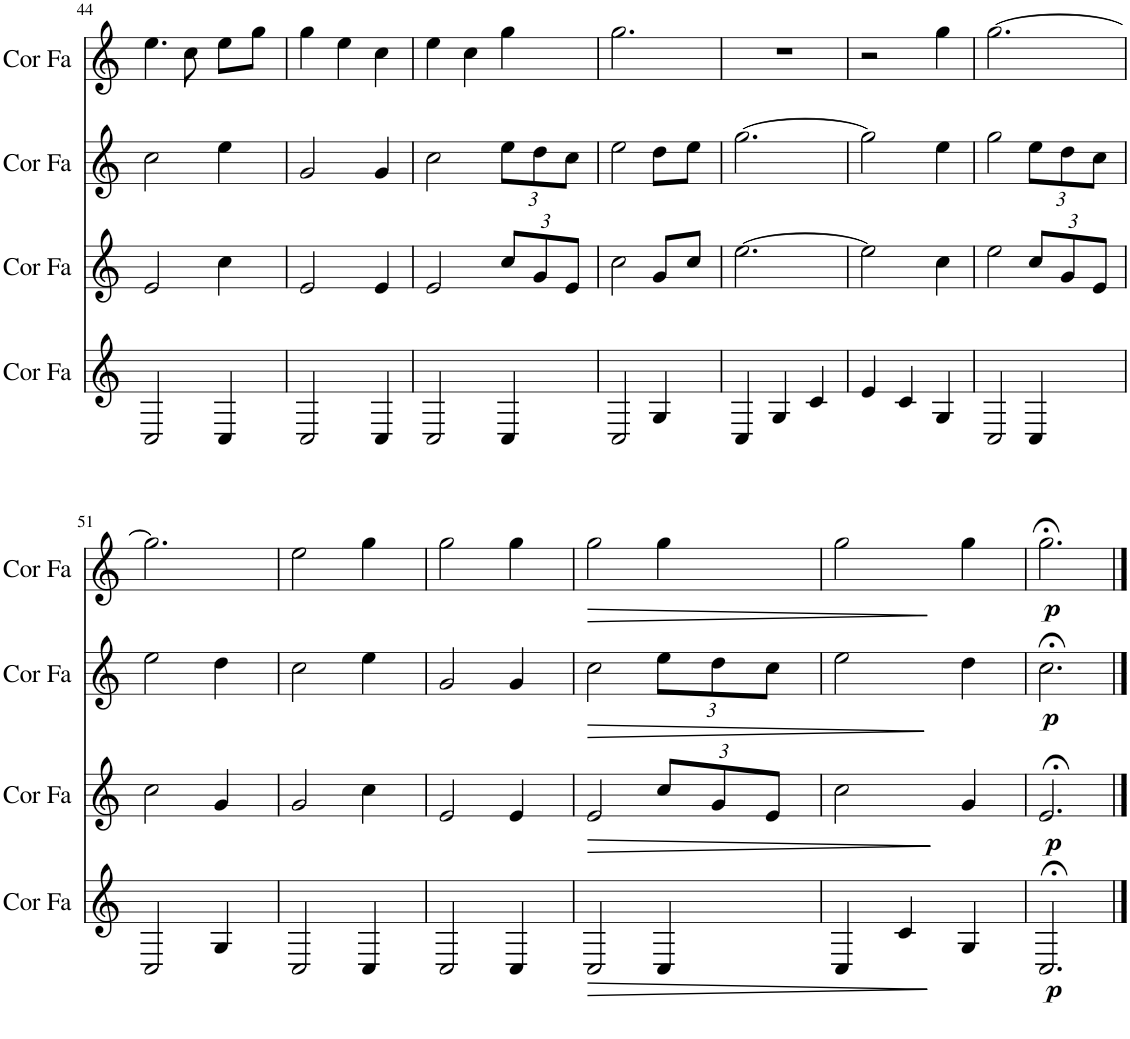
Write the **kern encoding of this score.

**kern	**dynam	**kern	**dynam	**kern	**dynam	**kern	**dynam
*part4	*part4	*part3	*part3	*part2	*part2	*part1	*part1
*staff4	*staff4	*staff3	*staff3	*staff2	*staff2	*staff1	*staff1
*I"Cor en Fa	*	*I"Cor en Fa	*	*I"Cor en Fa	*	*I"Cor en Fa	*
*I'Cor Fa	*	*I'Cor Fa	*	*I'Cor Fa	*	*I'Cor Fa	*
!!LO:PB:g=z
*clefG2	*	*clefG2	*	*clefG2	*	*clefG2	*
*Trd4c7	*	*Trd4c7	*	*Trd4c7	*	*Trd4c7	*
*k[]	*	*k[]	*	*k[]	*	*k[]	*
*M3/4	*	*M3/4	*	*M3/4	*	*M3/4	*
=44	=44	=44	=44	=44	=44	=44	=44
2C/	.	2e/	.	2cc\	.	4.ee\	.
.	.	.	.	.	.	8cc\	.
4C/	.	4cc\	.	4ee\	.	8ee\L	.
.	.	.	.	.	.	8gg\J	.
=45	=45	=45	=45	=45	=45	=45	=45
2C/	.	2e/	.	2g/	.	4gg\	.
.	.	.	.	.	.	4ee\	.
4C/	.	4e/	.	4g/	.	4cc\	.
=46	=46	=46	=46	=46	=46	=46	=46
2C/	.	2e/	.	2cc\	.	4ee\	.
.	.	.	.	.	.	4cc\	.
*	*	*Xbrackettup	*	*Xbrackettup	*	*	*
4C/	.	12cc/L	.	12ee\L	.	4gg\	.
.	.	12g/	.	12dd\	.	.	.
.	.	12e/J	.	12cc\J	.	.	.
=47	=47	=47	=47	=47	=47	=47	=47
2C/	.	2cc\	.	2ee\	.	2.gg\	.
4G/	.	8g/L	.	8dd\L	.	.	.
.	.	8cc/J	.	8ee\J	.	.	.
=48	=48	=48	=48	=48	=48	=48	=48
4C/	.	[2.ee\	.	[2.gg\	.	2.r	.
4G/	.	.	.	.	.	.	.
4c/	.	.	.	.	.	.	.
=49	=49	=49	=49	=49	=49	=49	=49
4e/	.	2ee\]	.	2gg\]	.	2r	.
4c/	.	.	.	.	.	.	.
4G/	.	4cc\	.	4ee\	.	4gg\	.
=50	=50	=50	=50	=50	=50	=50	=50
2C/	.	2ee\	.	2gg\	.	[2.gg\	.
4C/	.	12cc/L	.	12ee\L	.	.	.
.	.	12g/	.	12dd\	.	.	.
.	.	12e/J	.	12cc\J	.	.	.
!!LO:LB:g=z
=51	=51	=51	=51	=51	=51	=51	=51
2C/	.	2cc\	.	2ee\	.	2.gg\]	.
4G/	.	4g/	.	4dd\	.	.	.
=52	=52	=52	=52	=52	=52	=52	=52
2C/	.	2g/	.	2cc\	.	2ee\	.
4C/	.	4cc\	.	4ee\	.	4gg\	.
=53	=53	=53	=53	=53	=53	=53	=53
2C/	.	2e/	.	2g/	.	2gg\	.
4C/	.	4e/	.	4g/	.	4gg\	.
=54	=54	=54	=54	=54	=54	=54	=54
!	!LO:HP:b	!	!LO:HP:b	!	!LO:HP:b	!	!LO:HP:b
2C/	>	2e/	>	2cc\	>	2gg\	>
4C/	.	12cc/L	.	12ee\L	.	4gg\	.
.	.	12g/	.	12dd\	.	.	.
.	.	12e/J	.	12cc\J	.	.	.
.	]	.	]	.	]	.	]
=55	=55	=55	=55	=55	=55	=55	=55
4C/	.	2cc\	.	2ee\	.	2gg\	.
4c/	.	.	.	.	.	.	.
4G/	.	4g/	.	4dd\	.	4gg\	.
=56	=56	=56	=56	=56	=56	=56	=56
!	!LO:DY:b	!	!LO:DY:b	!	!LO:DY:b	!	!LO:DY:b
2.C;</	p	2.e;</	p	2.cc;<\	p	2.gg;<\	p
==	==	==	==	==	==	==	==
*-	*-	*-	*-	*-	*-	*-	*-
